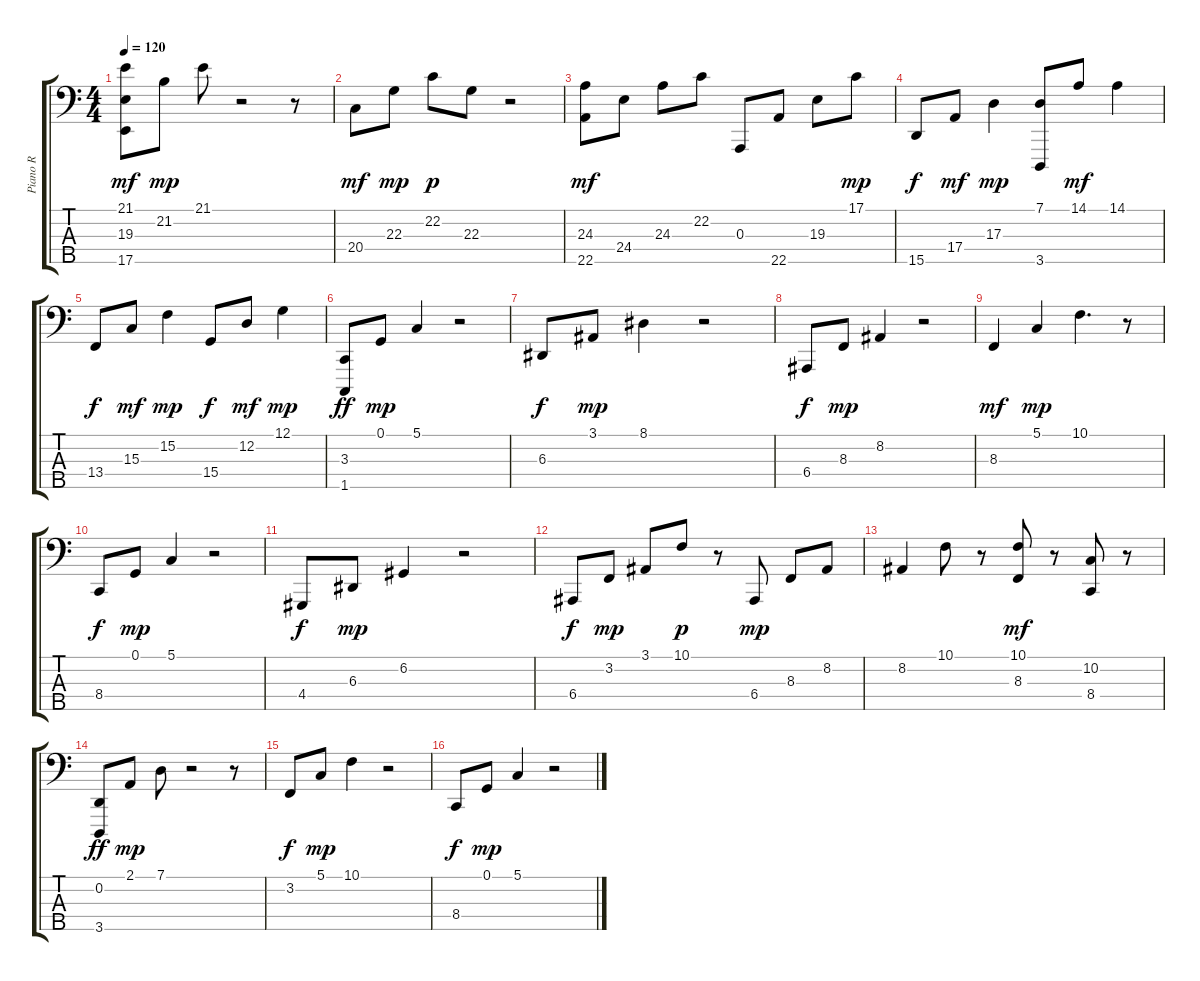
\track ("Piano R" "Piano R") {instrument acousticgrandpiano}
\staff {score tabs}
\tuning (G2 D2 A1 E1 B0) {hide}
\ts (4 4)
\tempo 120
\clef f4
\ks c
(21.1 19.3 17.5).8{dy mf} 21.2.8{dy mp} 21.1.8 r.2 r.8 |
20.4.8{dy mf} 22.3.8{dy mp} 22.2.8{dy p} 22.3.8 r.2 |
(24.3 22.5).8{dy mf} 24.4.8 24.3.8 22.2.8 0.3.8 22.5.8 19.3.8 17.1.8{dy mp} |
15.5.8{dy f} 17.4.8{dy mf} 17.3.4{dy mp} (7.1 3.5).8 14.1.8{dy mf} 14.1.4 |
13.4.8{dy f} 15.3.8{dy mf} 15.2.4{dy mp} 15.4.8{dy f} 12.2.8{dy mf} 12.1.4{dy mp} |
(3.3 1.5).8{dy ff} 0.1.8{dy mp} 5.1.4 r.2 |
6.3.8{dy f} 3.1.8{dy mp} 8.1.4 r.2 |
6.4.8{dy f} 8.3.8{dy mp} 8.2.4 r.2 |
8.3.4{dy mf} 5.1.4{dy mp} 10.1.4{d} r.8 |
8.4.8{dy f} 0.1.8{dy mp} 5.1.4 r.2 |
4.4.8{dy f} 6.3.8{dy mp} 6.2.4 r.2 |
6.4.8{dy f} 3.2.8{dy mp} 3.1.8 10.1.8{dy p} r.8 6.4.8{dy mp} 8.3.8 8.2.8 |
8.2.4 10.1.8 r.8 (10.1 8.3).8{dy mf} r.8 (10.2 8.4).8 r.8 |
(0.2 3.5).8{dy ff} 2.1.8{dy mp} 7.1.8 r.2 r.8 |
3.2.8{dy f} 5.1.8{dy mp} 10.1.4 r.2 |
8.4.8{dy f} 0.1.8{dy mp} 5.1.4 r.2
